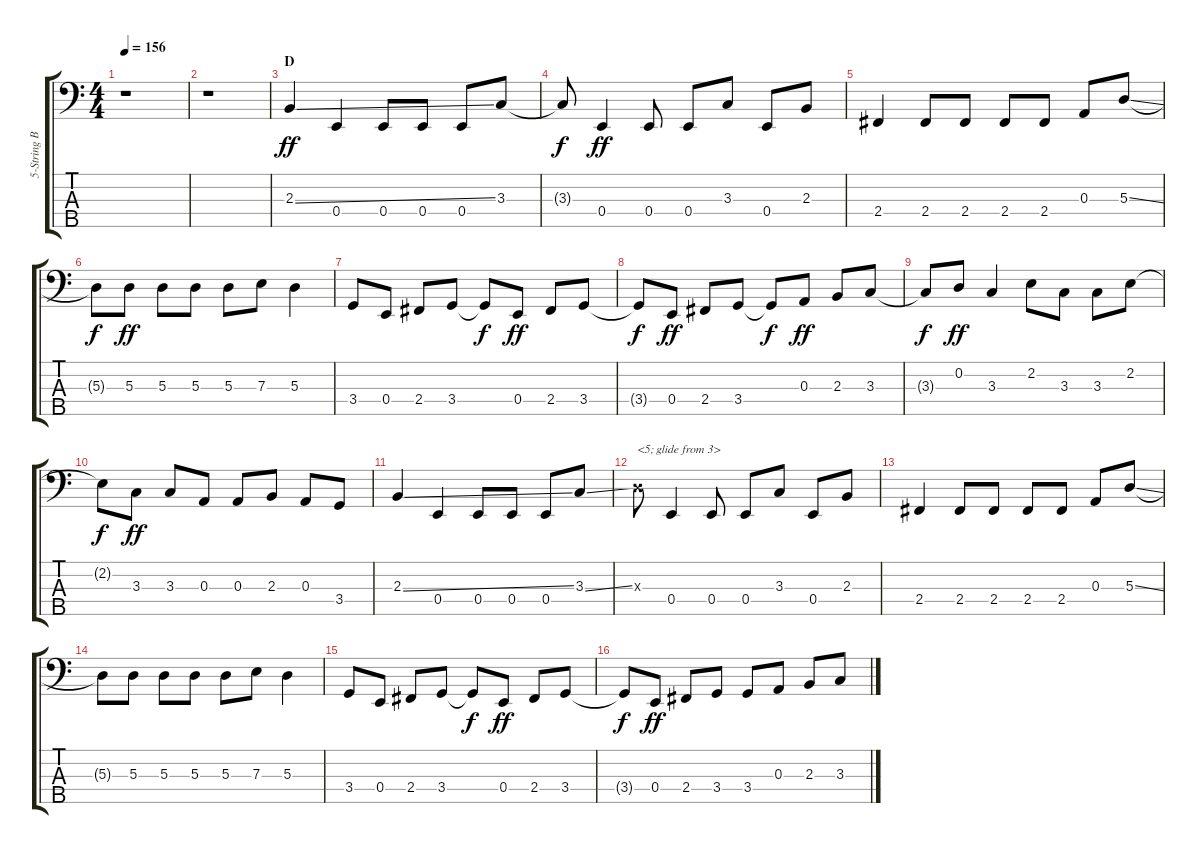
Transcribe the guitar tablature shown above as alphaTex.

\track ("5-String Bass" "5-String B") {instrument electricbasspick}
\staff {score tabs}
\tuning (G2 D2 A1 E1 B0) {hide}
\ts (4 4)
\tempo 156
\clef f4
\ks c
r.1{dy ff} |
r.1 |
\section ("" "D")
2.3{ss}.4 0.4.4 0.4.8 0.4.8 0.4.8 3.3.8 |
3.3{t}.8{dy f} 0.4.4{dy ff} 0.4.8 0.4.8 3.3.8 0.4.8 2.3.8 |
2.4.4 2.4.8 2.4.8 2.4.8 2.4.8 0.3.8 5.3{ss}.8 |
5.3{t}.8{dy f} 5.3.8{dy ff} 5.3.8 5.3.8 5.3.8 7.3.8 5.3.4 |
3.4.8 0.4.8 2.4.8 3.4.8 3.4{t}.8{dy f} 0.4.8{dy ff} 2.4.8 3.4.8 |
3.4{t}.8{dy f} 0.4.8{dy ff} 2.4.8 3.4.8 3.4{t}.8{dy f} 0.3.8{dy ff} 2.3.8 3.3.8 |
3.3{t}.8{dy f} 0.2.8{dy ff} 3.3.4 2.2.8 3.3.8 3.3.8 2.2.8 |
2.2{t}.8{dy f} 3.3.8{dy ff} 3.3.8 0.3.8 0.3.8 2.3.8 0.3.8 3.4.8 |
2.3{ss}.4 0.4.4 0.4.8 0.4.8 0.4.8 3.3{ss}.8 |
5.3{x}.8{txt "<5; glide from 3>"} 0.4.4 0.4.8 0.4.8 3.3.8 0.4.8 2.3.8 |
2.4.4 2.4.8 2.4.8 2.4.8 2.4.8 0.3.8 5.3{ss}.8 |
5.3{t}.8 5.3.8 5.3.8 5.3.8 5.3.8 7.3.8 5.3.4 |
3.4.8 0.4.8 2.4.8 3.4.8 3.4{t}.8{dy f} 0.4.8{dy ff} 2.4.8 3.4.8 |
3.4{t}.8{dy f} 0.4.8{dy ff} 2.4.8 3.4.8 3.4.8 0.3.8 2.3.8 3.3.8
